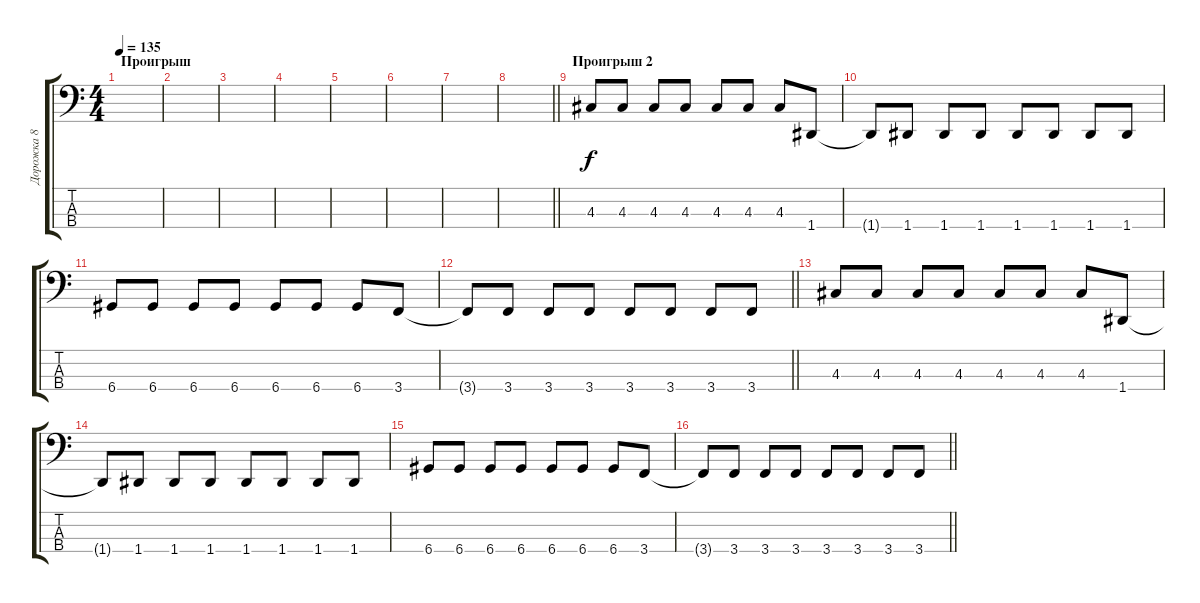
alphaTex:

\track ("Дорожка 8" "Дорожка 8") {instrument electricbasspick}
\staff {score tabs}
\tuning (G2 D2 A1 D1) {hide}
\ts (4 4)
\section ("" "Проигрыш")
\tempo 135
\clef f4
\ks c
|
|
|
|
|
|
|
\barLineRight lightlight
|
\section ("" "Проигрыш 2")
4.3.8 4.3.8 4.3.8 4.3.8 4.3.8 4.3.8 4.3.8 1.4.8 |
1.4{t}.8 1.4.8 1.4.8 1.4.8 1.4.8 1.4.8 1.4.8 1.4.8 |
6.4.8 6.4.8 6.4.8 6.4.8 6.4.8 6.4.8 6.4.8 3.4.8 |
\barLineRight lightlight
3.4{t}.8 3.4.8 3.4.8 3.4.8 3.4.8 3.4.8 3.4.8 3.4.8 |
4.3.8 4.3.8 4.3.8 4.3.8 4.3.8 4.3.8 4.3.8 1.4.8 |
1.4{t}.8 1.4.8 1.4.8 1.4.8 1.4.8 1.4.8 1.4.8 1.4.8 |
6.4.8 6.4.8 6.4.8 6.4.8 6.4.8 6.4.8 6.4.8 3.4.8 |
\barLineRight lightlight
3.4{t}.8 3.4.8 3.4.8 3.4.8 3.4.8 3.4.8 3.4.8 3.4.8
